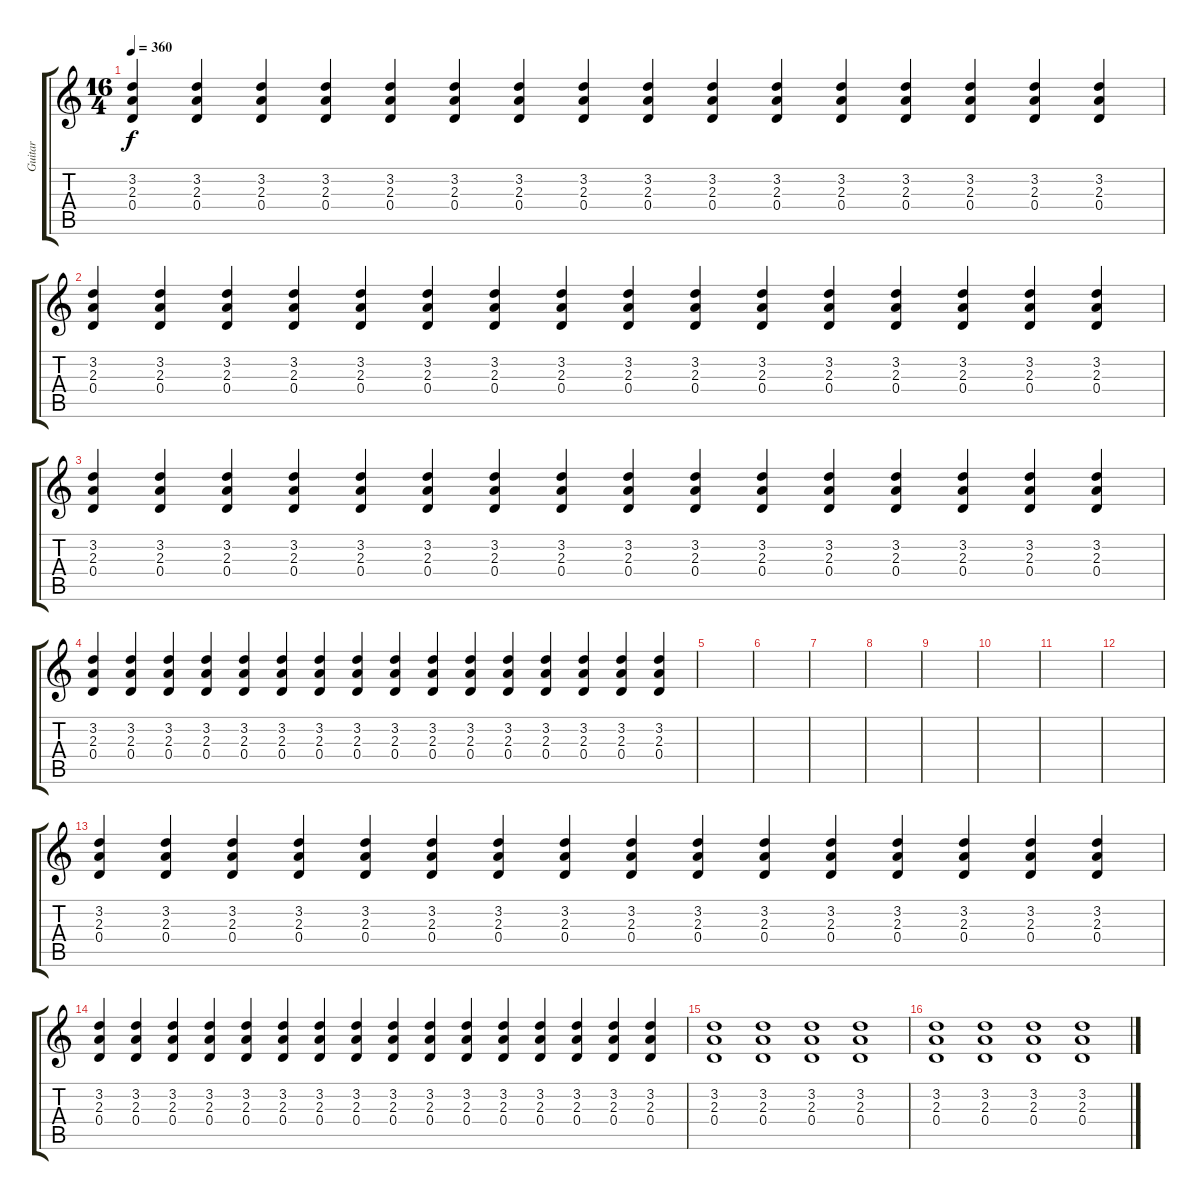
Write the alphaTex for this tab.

\track ("Guitar" "Guitar") {instrument overdrivenguitar}
\staff {score tabs}
\tuning (E4 B3 G3 D3 A2 E2) {hide}
\ts (16 4)
\tempo 360
\clef g2
\ks c
(3.2 2.3 0.4).4{dy f} (3.2 2.3 0.4).4 (3.2 2.3 0.4).4 (3.2 2.3 0.4).4 (3.2 2.3 0.4).4 (3.2 2.3 0.4).4 (3.2 2.3 0.4).4 (3.2 2.3 0.4).4 (3.2 2.3 0.4).4 (3.2 2.3 0.4).4 (3.2 2.3 0.4).4 (3.2 2.3 0.4).4 (3.2 2.3 0.4).4 (3.2 2.3 0.4).4 (3.2 2.3 0.4).4 (3.2 2.3 0.4).4 |
(3.2 2.3 0.4).4 (3.2 2.3 0.4).4 (3.2 2.3 0.4).4 (3.2 2.3 0.4).4 (3.2 2.3 0.4).4 (3.2 2.3 0.4).4 (3.2 2.3 0.4).4 (3.2 2.3 0.4).4 (3.2 2.3 0.4).4 (3.2 2.3 0.4).4 (3.2 2.3 0.4).4 (3.2 2.3 0.4).4 (3.2 2.3 0.4).4 (3.2 2.3 0.4).4 (3.2 2.3 0.4).4 (3.2 2.3 0.4).4 |
(3.2 2.3 0.4).4 (3.2 2.3 0.4).4 (3.2 2.3 0.4).4 (3.2 2.3 0.4).4 (3.2 2.3 0.4).4 (3.2 2.3 0.4).4 (3.2 2.3 0.4).4 (3.2 2.3 0.4).4 (3.2 2.3 0.4).4 (3.2 2.3 0.4).4 (3.2 2.3 0.4).4 (3.2 2.3 0.4).4 (3.2 2.3 0.4).4 (3.2 2.3 0.4).4 (3.2 2.3 0.4).4 (3.2 2.3 0.4).4 |
(3.2 2.3 0.4).4 (3.2 2.3 0.4).4 (3.2 2.3 0.4).4 (3.2 2.3 0.4).4 (3.2 2.3 0.4).4 (3.2 2.3 0.4).4 (3.2 2.3 0.4).4 (3.2 2.3 0.4).4 (3.2 2.3 0.4).4 (3.2 2.3 0.4).4 (3.2 2.3 0.4).4 (3.2 2.3 0.4).4 (3.2 2.3 0.4).4 (3.2 2.3 0.4).4 (3.2 2.3 0.4).4 (3.2 2.3 0.4).4 |
|
|
|
|
|
|
|
|
(3.2 2.3 0.4).4 (3.2 2.3 0.4).4 (3.2 2.3 0.4).4 (3.2 2.3 0.4).4 (3.2 2.3 0.4).4 (3.2 2.3 0.4).4 (3.2 2.3 0.4).4 (3.2 2.3 0.4).4 (3.2 2.3 0.4).4 (3.2 2.3 0.4).4 (3.2 2.3 0.4).4 (3.2 2.3 0.4).4 (3.2 2.3 0.4).4 (3.2 2.3 0.4).4 (3.2 2.3 0.4).4 (3.2 2.3 0.4).4 |
(3.2 2.3 0.4).4 (3.2 2.3 0.4).4 (3.2 2.3 0.4).4 (3.2 2.3 0.4).4 (3.2 2.3 0.4).4 (3.2 2.3 0.4).4 (3.2 2.3 0.4).4 (3.2 2.3 0.4).4 (3.2 2.3 0.4).4 (3.2 2.3 0.4).4 (3.2 2.3 0.4).4 (3.2 2.3 0.4).4 (3.2 2.3 0.4).4 (3.2 2.3 0.4).4 (3.2 2.3 0.4).4 (3.2 2.3 0.4).4 |
(3.2 2.3 0.4).1 (3.2 2.3 0.4).1 (3.2 2.3 0.4).1 (3.2 2.3 0.4).1 |
(3.2 2.3 0.4).1 (3.2 2.3 0.4).1 (3.2 2.3 0.4).1 (3.2 2.3 0.4).1
